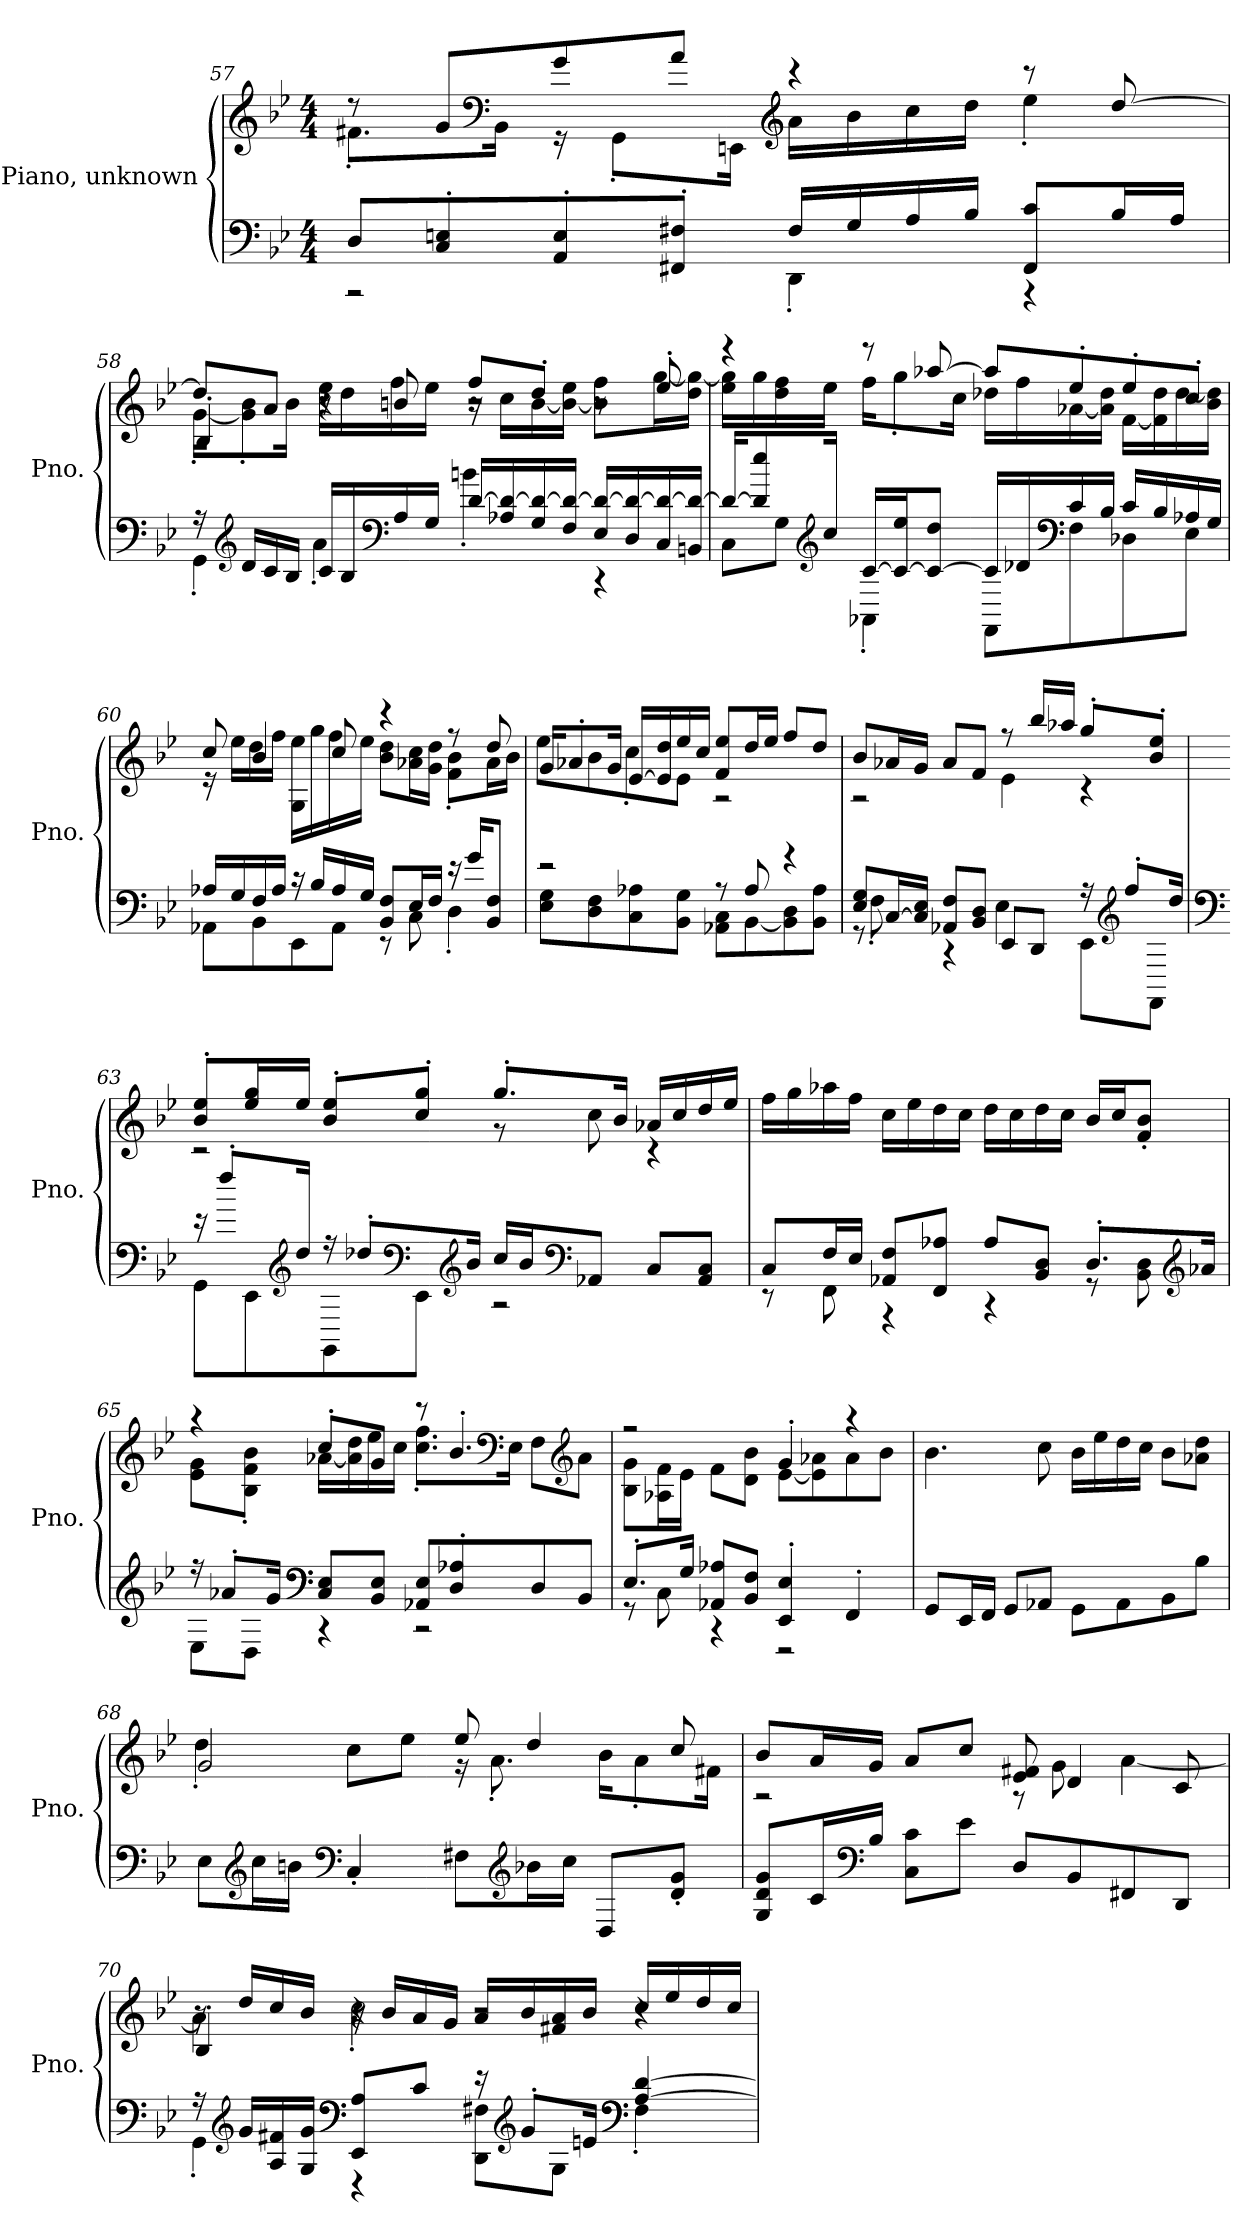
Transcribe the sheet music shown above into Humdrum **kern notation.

**kern	**kern
*part1	*part1
*staff2	*staff1
*I"Piano, unknown	*
*I'Pno.	*
!!LO:LB:g=z
*clefF4	*clefG2
*k[b-e-]	*k[b-e-]
*M4/4	*M4/4
=57	=57
*^	*^
8D/L	2r	8r	8.f#X'\L
8C/' 8En/'	.	8g/L	.
*	*	*clefF4	*
.	.	.	16BB-\Jk
8AA/' 8E/'	.	8g/	16r
.	.	.	8GG'\L
8FF#X/' 8F#X/'J	.	8a/J	.
.	.	.	16EEn\Jk
*	*	*clefG2	*
16F#/LL	4DD'\	4r	16a\LL
16G/	.	.	16b-\
16A/	.	.	16cc\
16B-/JJ	.	.	16dd\JJ
8FF#/ 8c/L	4r	8r	4ee-'\
16B-/L	.	[8dd/	.
16A/JJ	.	.	.
!!LO:LB:g=z
=58	=58	=58	=58
*	*	*	*^
16r	4GG'\	8dd/L]	[16g'\KL	4B-'/
*clefG2	*	*	*	*
16d/LL	.	.	8g\]' 8b-\'	.
16c/	.	8a/J	.	.
16B-/JJ	.	.	16b-\Jk	.
16c/LL	4a'\	8r	16ee-\LL	4r
16B-/	.	.	16dd\	.
*clefF4	*	*	*	*
16A/	.	8bn/	16ff\	.
16G/JJ	.	.	16ee-\JJ	.
[16d/LL	4bn'\	8ff/L	16r	2r
16A-X/ 16d/_	.	.	16cc\LL	.
16G/ 16d/_	.	8dd'/J	[16b\	.
16F/ 16d/_JJ	.	.	16b\_ 16ee-\JJ	.
16E-/ 16d/_LL	4r	8r	8b\] 8ff\L	.
16D/ 16d/_	.	.	.	.
16C/ 16d/_	.	8ee-'/	[16gg\L	.
16BBn/ 16d/_JJ	.	.	16dd\ 16gg\_JJ	.
*	*	*	*v	*v
!!LO:LB:g=z
=59	=59	=59	=59
16d/KL_	8C\L	4r	16ee-\ 16gg\]LL
8d/] 8ee-/	.	.	16gg\
.	8G\J	.	16dd\ 16ff\
*clefG2	*	*	*
16cc/Jk	.	.	16ee-\JJ
[16c/LL	4AA-X'\	8r	16ff\KL
16c/_ 16ee-/J	.	.	8gg'\
8c/_ 8dd/J	.	[8aa-X/	.
.	.	.	16cc\Jk
16c/LL]	8FF\L	8aa-/L]	16dd-X\LL
16d-X/	.	.	16ff\
*clefF4	*	*	*
16c/	8F\	8ee-'/	[16a-X\
16B-/JJ	.	.	16a-\] 16dd-\JJ
16c/LL	8D-X\	8ee-'/	[16f\LL
16B-/	.	.	16f\] 16dd-\
16A-X/	8E-\J	8cc'/J	[16dd-\
16G/JJ	.	.	16b-\ 16dd-\]JJ
!!LO:LB:g=z	!!
=60	=60	=60	=60
16A-X/LL	8AA-X\L	8cc/	16r
16G/	.	.	16ee-\LL
16F/	8BB-\	4b-/	16dd\
16A-/JJ	.	.	16ff\JJ
16r	8EE-\	.	16G\ 16ee-\LL
16B-/LL	.	.	16gg\
16A-/	8AA-\J	8cc/	16ff\
16G/JJ	.	.	16ee-\JJ
8BB-/ 8F/L	8r	4r	8b-\ 8dd\L
16E-/L	8C\	.	16a-X\ 16cc\L
16F/JJ	.	.	16g\ 16dd\JJ
16r	4D'\	8r	8f\' 8b-\'L
16g/KL	.	.	.
8BB-/ 8F/J	.	8dd/	16a-\L
.	.	.	16b-\JJ
=61	=61	=61	=61
2r	8E-\ 8G\L	16g/KL	8ee-\L
.	.	8a-X'/	.
.	8D\ 8F\	.	8b-\
.	.	16g/Jk	.
.	8C\ 8A-X\	[16e-/LL	8cc'\
.	.	16e-/] 16dd/	.
.	8BB-\ 8G\J	16ee-/	8e-\J
.	.	16cc/JJ	.
8r	8AA-X\ 8C\L	8f/ 8ee-/L	2r
8A-/	[8BB-\	16dd/L	.
.	.	16ee-/JJ	.
4r	8BB-\] 8D\	8ff/L	.
.	8BB-\ 8A-\J	8dd/J	.
!!LO:PB:g=z	!!
=62	=62	=62	=62
8E-/ 8G/L	8r	8b-/L	2r
[16C/L	8F'\	16a-X/L	.
16C/] 16E-/JJ	.	16g/JJ	.
8AA-X/ 8F/L	4r	8a-/L	.
8BB-/ 8D/J	.	8f/J	.
8EE-/L	4E-\	8r	4e-\
8DD/J	.	16bb-/LL	.
.	.	16aa-X/JJ	.
16r	8EE-\L	8gg'/L	4r
*clefG2	*	*	*
8ff'/L	.	.	.
.	8FF\J	8b-/' 8ee-/'J	.
16dd/Jk	.	.	.
=63	=63	=63	=63
*clefF4	*	*	*
16r	8GG\L	8b-/' 8ee-/'L	2r
8ff'/L	.	.	.
.	8EE-\	16ee-/ 16gg/L	.
*clefG2	*	*	*
16dd/Jk	.	16ee-/JJ	.
16r	8GG\	8b-/' 8ee-/'L	.
8dd-X'/L	.	.	.
*clefF4	*	*	*
.	8EE-\J	8cc/' 8gg/'J	.
*clefG2	*	*	*
16b-/Jk	.	.	.
16cc/LL	2r	8.gg'/L	8r
16b-/J	.	.	.
*clefF4	*	*	*
8AA-X/J	.	.	8cc\
.	.	16b-/Jk	.
8C/L	.	16a-X/LL	4r
.	.	16cc/	.
8AA-/ 8C/J	.	16dd/	.
.	.	16ee-/JJ	.
*	*	*v	*v
!!LO:LB:g=z
=64	=64	=64
8C/L	8r	16ff\LL
.	.	16gg\
16F/L	8FF\	16aa-X\
16E-/JJ	.	16ff\JJ
8AA-X/ 8F/L	4r	16cc\LL
.	.	16ee-\
8FF/ 8A-X/J	.	16dd\
.	.	16cc\JJ
8A-/L	4r	16dd\LL
.	.	16cc\
8BB-/ 8D/J	.	16dd\
.	.	16cc\JJ
8.D'/L	8r	16b-/LL
.	.	16cc/J
.	8BB-\ 8D\	8f/' 8b-/'J
*clefG2	*	*
16a-X/Jk	.	.
=65	=65	=65
*	*	*^
16r	8E-\L	4r	8e-\ 8g\L
8a-X'/L	.	.	.
.	8D\J	.	8B-\' 8f\' 8b-\'J
16g/Jk	.	.	.
*clefF4	*	*	*
8C/ 8E-/L	4r	8cc'/L	[16a-X\LL
.	.	.	16a-\] 16dd\
8BB-/ 8E-/J	.	8g/J	16ee-\
.	.	.	16cc\JJ
8AA-X/ 8E-/L	2r	8r	8.cc\' 8.ff\'L
8D/' 8A-X/'	.	4.b-'/	.
*	*	*clefF4	*
.	.	.	16E-\Jk
8D/	.	.	8F\L
*	*	*clefG2	*
8BB-/J	.	.	8a-\J
!!LO:LB:g=z	!!
=66	=66	=66	=66
8.E-'/L	8r	2r	8B-\ 8g\L
.	8C\	.	16A-X\ 16f\L
16G/Jk	.	.	16e-\JJ
8AA-X/ 8A-X/L	4r	.	8f\L
8BB-/ 8F/J	.	.	8d\ 8b-\J
4EE-/' 4E-/'	2r	4g'/	[8e-\L
.	.	.	8e-\] 8a-X\
4FF'/	.	4r	8a-\
.	.	.	8b-\J
*v	*v	*	*
*	*v	*v
=67	=67
8GG/L	4.b-\
16EE-/L	.
16FF/JJ	.
8GG/L	.
8AA-X/J	8cc\
8GG\L	16b-\LL
.	16ee-\
8AA-\	16dd\
.	16cc\JJ
8BB-\	8b-\L
8B-\J	8a-X\ 8dd\J
=68	=68
*	*^
8E-\L	2g/	4dd'\
*clefG2	*	*
16cc\L	.	.
16bn\JJ	.	.
*clefF4	*	*
4C'/	.	8cc\L
.	.	8ee-\J
8F#X\L	8ee-/	16r
.	.	8.a'\
*clefG2	*	*
16b-X\L	4dd/	.
16cc\JJ	.	.
8D/L	.	16b-\KL
.	.	8a'\
8d/' 8g/'J	8cc/	.
.	.	16f#X\Jk
!!LO:LB:g=z	!!
=69	=69	=69
8G/ 8d/ 8g/L	8b-/L	2r
16c/L	16a/L	.
*clefF4	*	*
16B-/JJ	16g/JJ	.
8C\ 8c\L	8a/L	.
8e-\J	8cc/J	.
8D/L	8e-/ 8f#X/	8r
8BB-/	4d/	8g\
8FF#X/	.	[4a\
8DD/J	8c/	.
=70	=70	=70
*^	*	*^
16r	4GG'\	16r	4a\]	4B-'/
*clefG2	*	*	*	*
16g/LL	.	16dd/LL	.	.
16A/ 16f#X/	.	16cc/	.	.
16G/ 16g/JJ	.	16b-/JJ	.	.
*clefF4	*	*	*	*
8EE-/ 8A/L	4r	16r	2cc'\	4r
.	.	16b-/LL	.	.
8c/J	.	16a/	.	.
.	.	16g/JJ	.	.
16r	8DD\ 8F#X\L	16a/LL	.	2r
*clefG2	*	*	*	*
8g'/L	.	16b-/	.	.
.	8G\J	16f#X/ 16a/	.	.
16en/Jk	.	16b-/JJ	.	.
*clefF4	*	*	*	*
[4A/ [4d/	4F#'\	16cc/LL	4r	.
.	.	16ee-/	.	.
.	.	16dd/	.	.
.	.	16cc/JJ	.	.
*v	*v	*	*	*
*	*v	*v	*v
=	=
*-	*-
